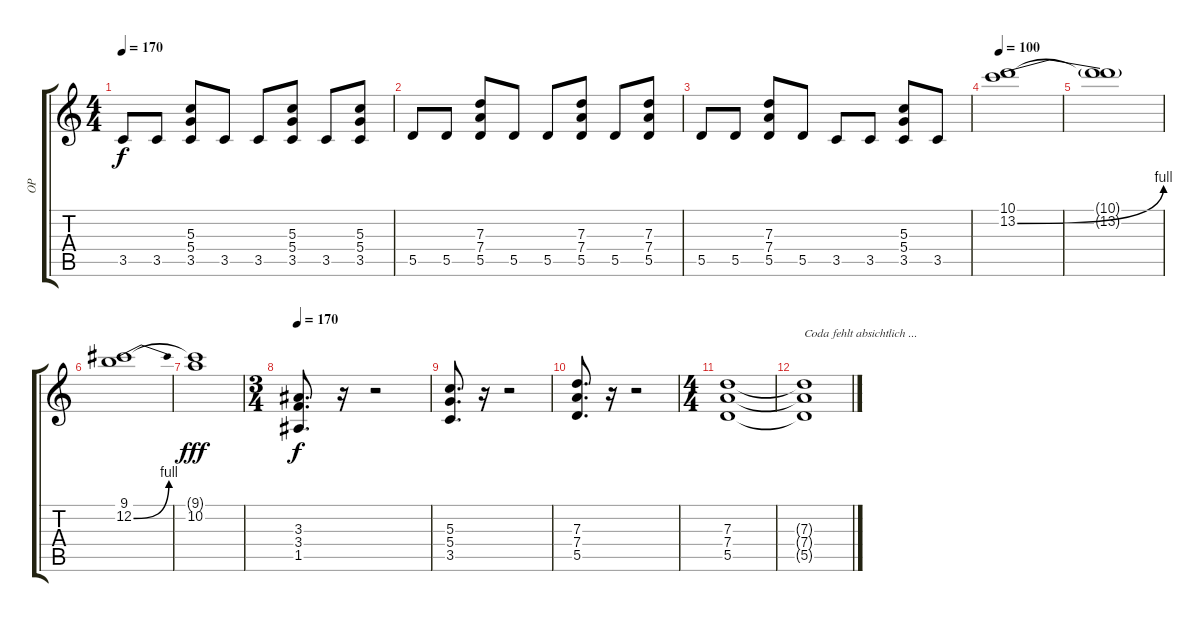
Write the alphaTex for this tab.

\track ("OP" "OP") {instrument distortionguitar}
\staff {score tabs}
\tuning (E4 B3 G3 D3 A2 E2) {hide}
\ts (4 4)
\tempo 170
\clef g2
\ks c
3.5.8{dy f} 3.5.8 (5.3 5.4 3.5).8 3.5.8 3.5.8 (5.3 5.4 3.5).8 3.5.8 (5.3 5.4 3.5).8 |
5.5.8 5.5.8 (7.3 7.4 5.5).8 5.5.8 5.5.8 (7.3 7.4 5.5).8 5.5.8 (7.3 7.4 5.5).8 |
5.5.8 5.5.8 (7.3 7.4 5.5).8 5.5.8 3.5.8 3.5.8 (5.3 5.4 3.5).8 3.5.8 |
\tempo 100
(10.1 13.2{be (bend 0 0 60 4)}).1 |
(10.1{t} 13.2{t}).1 |
(9.1 12.2{be (bend 0 0 60 4)}).1 |
(9.1{t} 10.2).1{dy fff} |
\ts (3 4)
\tempo 170
(3.3 3.4 1.5).8{d dy f} r.16 r.2 |
(5.3 5.4 3.5).8{d} r.16 r.2 |
(7.3 7.4 5.5).8{d} r.16 r.2 |
\ts (4 4)
(7.3 7.4 5.5).1 |
(7.3{t} 7.4{t} 5.5{t}).1{txt "Coda fehlt absichtlich ..."}
